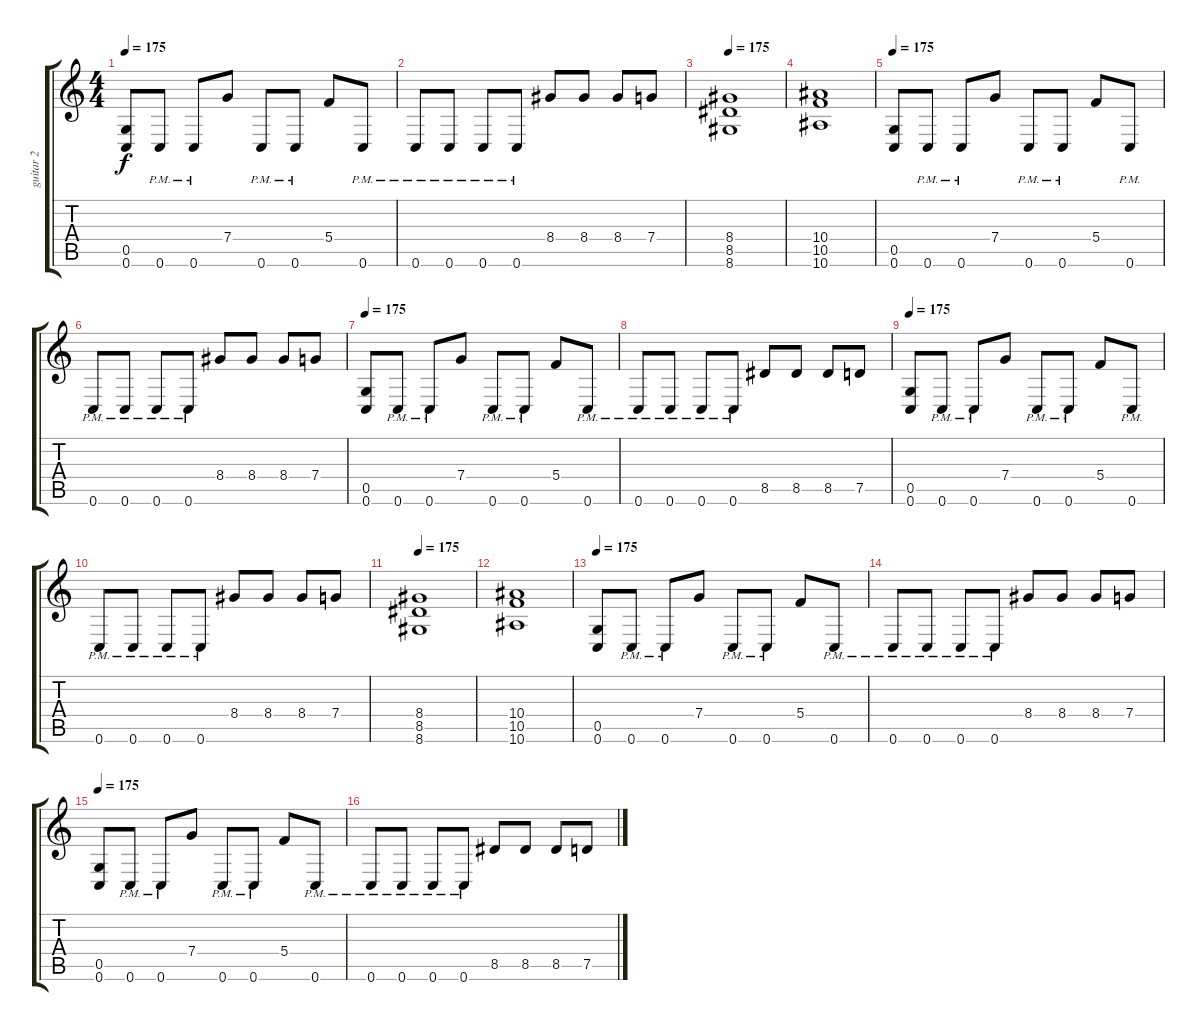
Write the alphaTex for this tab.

\track ("guitar 2" "guitar 2") {instrument overdrivenguitar}
\staff {score tabs}
\tuning (D4 A3 F3 C3 G2 C2) {hide}
\ts (4 4)
\tempo 175
\clef g2
\ks c
(0.5 0.6).8{dy f} 0.6{pm}.8 0.6{pm}.8 7.4.8 0.6{pm}.8 0.6{pm}.8 5.4.8 0.6{pm}.8 |
0.6{pm}.8 0.6{pm}.8 0.6{pm}.8 0.6{pm}.8 8.4.8 8.4.8 8.4.8 7.4.8 |
\tempo 175
(8.4 8.5 8.6).1 |
(10.4 10.5 10.6).1 |
\tempo 175
(0.5 0.6).8 0.6{pm}.8 0.6{pm}.8 7.4.8 0.6{pm}.8 0.6{pm}.8 5.4.8 0.6{pm}.8 |
0.6{pm}.8 0.6{pm}.8 0.6{pm}.8 0.6{pm}.8 8.4.8 8.4.8 8.4.8 7.4.8 |
\tempo 175
(0.5 0.6).8 0.6{pm}.8 0.6{pm}.8 7.4.8 0.6{pm}.8 0.6{pm}.8 5.4.8 0.6{pm}.8 |
0.6{pm}.8 0.6{pm}.8 0.6{pm}.8 0.6{pm}.8 8.5.8 8.5.8 8.5.8 7.5.8 |
\tempo 175
(0.5 0.6).8 0.6{pm}.8 0.6{pm}.8 7.4.8 0.6{pm}.8 0.6{pm}.8 5.4.8 0.6{pm}.8 |
0.6{pm}.8 0.6{pm}.8 0.6{pm}.8 0.6{pm}.8 8.4.8 8.4.8 8.4.8 7.4.8 |
\tempo 175
(8.4 8.5 8.6).1 |
(10.4 10.5 10.6).1 |
\tempo 175
(0.5 0.6).8 0.6{pm}.8 0.6{pm}.8 7.4.8 0.6{pm}.8 0.6{pm}.8 5.4.8 0.6{pm}.8 |
0.6{pm}.8 0.6{pm}.8 0.6{pm}.8 0.6{pm}.8 8.4.8 8.4.8 8.4.8 7.4.8 |
\tempo 175
(0.5 0.6).8 0.6{pm}.8 0.6{pm}.8 7.4.8 0.6{pm}.8 0.6{pm}.8 5.4.8 0.6{pm}.8 |
0.6{pm}.8 0.6{pm}.8 0.6{pm}.8 0.6{pm}.8 8.5.8 8.5.8 8.5.8 7.5.8
